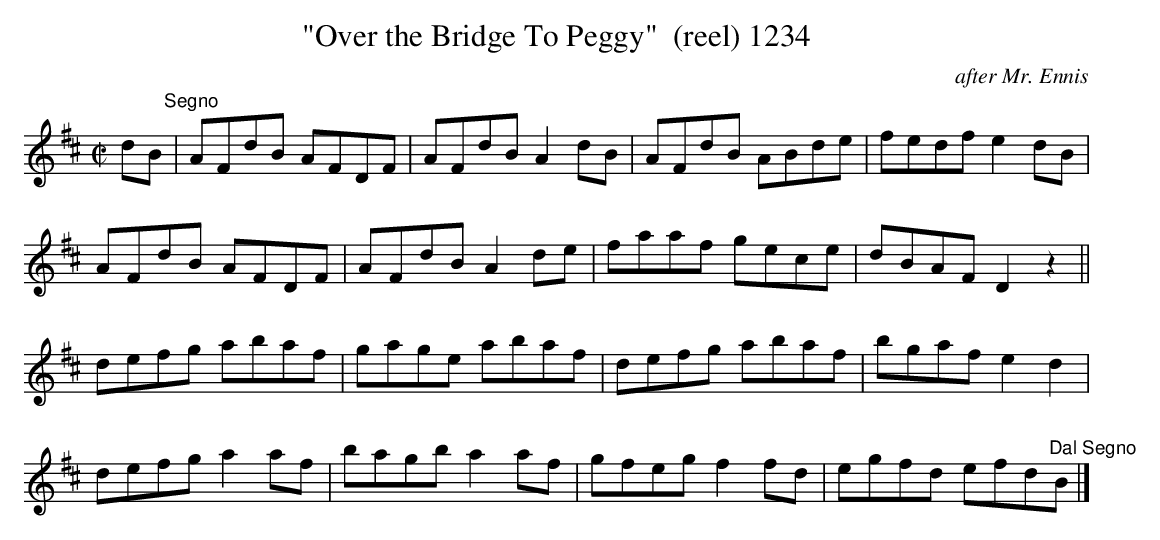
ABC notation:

X:1
T:"Over the Bridge To Peggy"  (reel) 1234
C:after Mr. Ennis
BRENNAN July 2003 (HTTP://WWW.SOSYOURMOM.COM)
M:C|
L:1/8
K:D
dB"^Segno"|AFdB AFDF|AFdB A2dB|AFdB ABde|fedf e2dB|
AFdB AFDF|AFdB A2de|faaf gece|dBAF D2z2||
defg abaf|gage abaf|defg abaf|bgaf e2d2|
defg a2af|bagb a2af|gfeg f2fd|egfd efd"^Dal Segno"B|]
